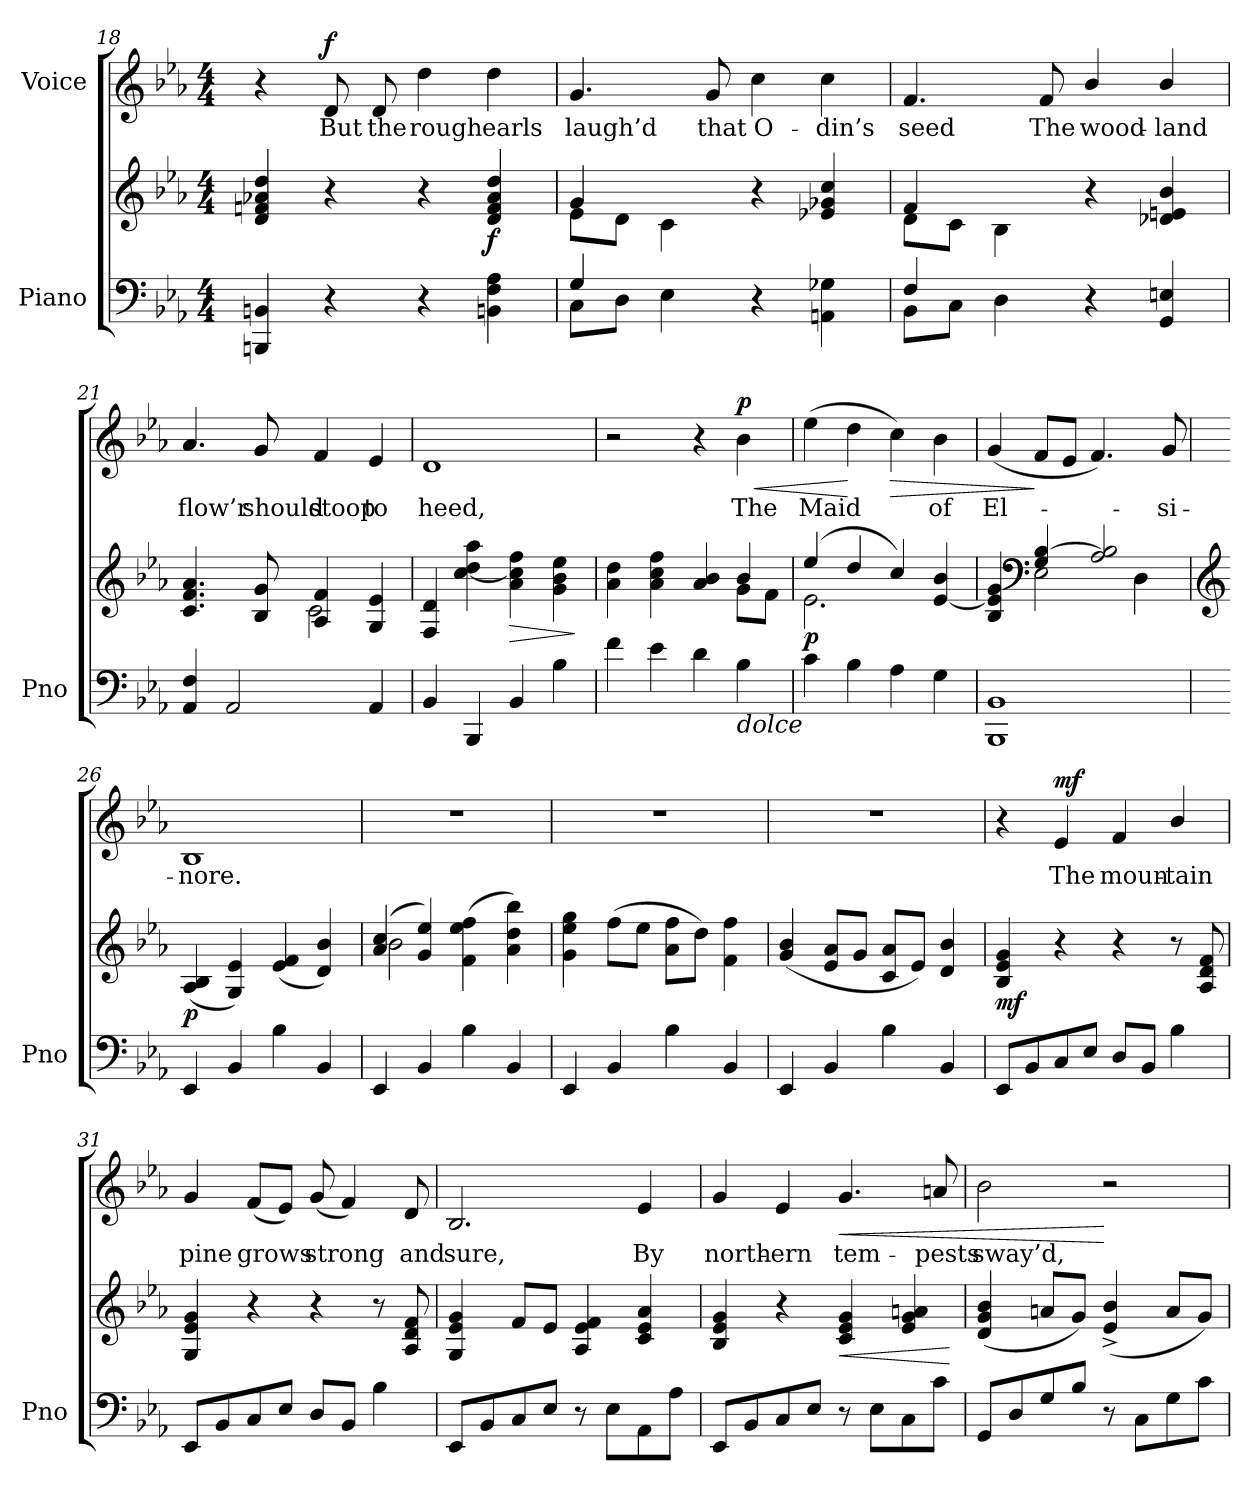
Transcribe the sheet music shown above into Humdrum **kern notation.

**kern	**kern	**dynam	**kern	**text	**dynam
*part2	*part2	*part2	*part1	*part1	*part1
*staff3	*staff2	*staff2/3	*staff1	*staff1	*staff1
*I"Piano	*	*	*I"Voice	*	*
*I'Pno	*	*	*	*	*
*clefF4	*clefG2	*	*clefG2	*	*
*k[b-e-a-]	*k[b-e-a-]	*	*k[b-e-a-]	*	*
*M4/4	*M4/4	*	*M4/4	*	*
=18	=18	=18	=18	=18	=18
4BBBn/ 4BBn/	4d/ 4fn/ 4a-X/ 4dd/	.	4r	.	.
!	!	!	!	!LO:LY:b	!LO:DY:a
4r	4r	.	8d/	But	f
!	!	!	!	!LO:LY:b	!
.	.	.	8d/	the	.
!	!	!	!	!LO:LY:b	!
4r	4r	.	4dd\	rough	.
!	!	!LO:DY:b	!	!LO:LY:b	!
4BBn\ 4F\ 4A-\	4d/ 4f/ 4a-/ 4dd/	f	4dd\	earls	.
!!LO:PB:g=z
=19	=19	=19	=19	=19	=19
*^	*^	*	*	*	*
!	!	!	!	!	!	!LO:LY:b	!
4G/	8C\L	4g/	8e-\L	.	4.g/	laugh’d	.
.	8D\J	.	8d\J	.	.	.	.
4ryy	4E-\	4ryy	4c\	.	.	.	.
!	!	!	!	!	!	!LO:LY:b	!
.	.	.	.	.	8g/	that	.
!	!	!	!	!	!	!LO:LY:b	!
4r	2ryy	4r	2ryy	.	4cc\	O-	.
!	!	!	!	!	!	!LO:LY:b	!
4AAn\ 4G-X\	.	4e-X/ 4g-X/ 4cc/	.	.	4cc\	-din’s	.
=20	=20	=20	=20	=20	=20	=20	=20
!	!	!	!	!	!	!LO:LY:b	!
4F/	8BB-\L	4f/	8d\L	.	4.f/	seed	.
.	8C\J	.	8c\J	.	.	.	.
4ryy	4D\	4ryy	4B-\	.	.	.	.
!	!	!	!	!	!	!LO:LY:b	!
.	.	.	.	.	8f/	The	.
!	!	!	!	!	!	!LO:LY:b	!
4r	2ryy	4r	2ryy	.	4b-/	wood-	.
!	!	!	!	!	!	!LO:LY:b	!
4GG/ 4En/	.	4d-X/ 4en/ 4b-/	.	.	4b-/	-land	.
*v	*v	*	*	*	*	*	*
=21	=21	=21	=21	=21	=21	=21
!	!	!	!	!	!LO:LY:b	!
4AA-/ 4F/	4.c/ 4.f/ 4.a-/	2ryy	.	4.a-/	flow’r	.
2AA-/	.	.	.	.	.	.
!	!	!	!	!	!LO:LY:b	!
.	8B-/ 8g/	.	.	8g/	should	.
!	!	!	!	!	!LO:LY:b	!
.	4A-/ 4f/	2c\	.	4f/	stoop	.
!	!	!	!	!	!LO:LY:b	!
4AA-/	4G/ 4e-/	.	.	4e-/	to	.
*	*v	*v	*	*	*	*
!!LO:LB:g=z
=22	=22	=22	=22	=22	=22
!	!	!	!	!LO:LY:b	!
4BB-/	4F/ 4d/	.	1d	heed,	.
4BBB-/	[4cc\ 4dd\ 4aa-\	.	.	.	.
!	!	!LO:HP:b	!	!	!
4BB-/	4a-\ 4cc\] 4ff\	>	.	.	.
4B-\	4g\ 4b-\ 4ee-\	.	.	.	.
.	.	]	.	.	.
=23	=23	=23	=23	=23	=23
*	*^	*	*	*	*
4f\	4a-\ 4dd\	2.ryy	.	2r	.	.
4e-\	4a-\ 4cc\ 4ff\	.	.	.	.	.
4d\	4a-/ 4b-/	.	.	4r	.	.
!LO:TX:b:i:t=dolce	!	!	!	!	!	!
!	!	!	!	!	!LO:LY:b	!LO:HP:b
!	!	!	!	!	!	!LO:DY:n=1:a
4B-\	4b-/	8g\L	.	4b-\	The	< p
.	.	8f\J	.	.	.	.
=24	=24	=24	=24	=24	=24	=24
!	!	!	!LO:DY:b	!	!LO:LY:b	!
4c\	(4ee-/	2.e-\	p	(4ee-\	Maid	.
4B-\	4dd/	.	.	4dd\	.	[
!	!	!	!	!	!	!LO:HP:b
4A-\	4cc/)	.	.	4cc\)	.	>
!	!	!	!	!	!LO:LY:b	!
4G\	[4e-/ 4b-/	4ryy	.	4b-\	of	.
!!LO:LB:g=z
=25	=25	=25	=25	=25	=25	=25
!	!	!	!	!	!LO:LY:b	!
1BBB- 1BB-	4B-/ 4e-/] 4g/	4ryy	.	(4g/	El-	.
*	*clefF4	*	*	*	*	*
.	4G/ [4B-/	2E-\	.	8f/L	.	]
.	.	.	.	8e-/J	.	.
.	2A-/ 2B-/]	.	.	4.f/)	.	.
.	.	4D\	.	.	.	.
!	!	!	!	!	!LO:LY:b	!
.	.	.	.	8g/	-si-	.
*	*v	*v	*	*	*	*
=26	=26	=26	=26	=26	=26
*	*clefG2	*	*	*	*
!	!	!LO:DY:b	!	!LO:LY:b	!
4EE-/	(>4A-/ 4B-/	p	1B-	-nore.	.
4BB-/	4G/ 4e-/)	.	.	.	.
4B-\	(>4e-/ 4f/	.	.	.	.
4BB-/	4d/ 4b-/)	.	.	.	.
=27	=27	=27	=27	=27	=27
*	*^	*	*	*	*
4EE-/	(4a-/ 4cc/	2b-\	.	1r	.	.
4BB-/	4g/ 4ee-/)	.	.	.	.	.
4B-\	(4f\ 4ee-\ 4ff\	2ryy	.	.	.	.
4BB-/	4a-\ 4dd\ 4bb-\)	.	.	.	.	.
*	*v	*v	*	*	*	*
!!LO:LB:g=z
=28	=28	=28	=28	=28	=28
4EE-/	4g\ 4ee-\ 4gg\	.	1r	.	.
4BB-/	(8ff\L	.	.	.	.
.	8ee-\J	.	.	.	.
4B-\	8a-\ 8ff\L	.	.	.	.
.	8dd\J)	.	.	.	.
4BB-/	4f\ 4ff\	.	.	.	.
=29	=29	=29	=29	=29	=29
4EE-/	(4g/ 4b-/	.	1r	.	.
4BB-/	8e-/ 8a-/L	.	.	.	.
.	8g/J	.	.	.	.
4B-\	8c/ 8a-/L	.	.	.	.
.	8e-/J)	.	.	.	.
4BB-/	4d/ 4b-/	.	.	.	.
=30	=30	=30	=30	=30	=30
!	!	!LO:DY:b	!	!	!
8EE-/L	4B-/ 4e-/ 4g/	mf	4r	.	.
8BB-/	.	.	.	.	.
!	!	!	!	!LO:LY:b	!LO:DY:a
8C/	4r	.	4e-/	The	mf
8E-/J	.	.	.	.	.
!	!	!	!	!LO:LY:b	!
8D/L	4r	.	4f/	moun-	.
8BB-/J	.	.	.	.	.
!	!	!	!	!LO:LY:b	!
4B-\	8r	.	4b-/	-tain	.
.	8A-/ 8d/ 8f/	.	.	.	.
!!LO:PB:g=z
=31	=31	=31	=31	=31	=31
!	!	!	!	!LO:LY:b	!
8EE-/L	4G/ 4e-/ 4g/	.	4g/	pine	.
8BB-/	.	.	.	.	.
!	!	!	!	!LO:LY:b	!
8C/	4r	.	(8f/L	grows	.
8E-/J	.	.	8e-/J)	.	.
!	!	!	!	!LO:LY:b	!
8D/L	4r	.	(8g/	strong	.
8BB-/J	.	.	4f/)	.	.
4B-\	8r	.	.	.	.
!	!	!	!	!LO:LY:b	!
.	8A-/ 8d/ 8f/	.	8d/	and	.
=32	=32	=32	=32	=32	=32
!	!	!	!	!LO:LY:b	!
8EE-/L	4G/ 4e-/ 4g/	.	2.B-/	sure,	.
8BB-/	.	.	.	.	.
8C/	8f/L	.	.	.	.
8E-/J	8e-/J	.	.	.	.
8r	4A-/ 4e-/ 4f/	.	.	.	.
8E-\L	.	.	.	.	.
!	!	!	!	!LO:LY:b	!
8AA-\	4c/ 4e-/ 4a-/	.	4e-/	By	.
8A-\J	.	.	.	.	.
!!LO:LB:g=z
=33	=33	=33	=33	=33	=33
!	!	!	!	!LO:LY:b	!
8EE-/L	4B-/ 4e-/ 4g/	.	4g/	north-	.
8BB-/	.	.	.	.	.
!	!	!	!	!LO:LY:b	!
8C/	4r	.	4e-/	-ern	.
8E-/J	.	.	.	.	.
!	!	!LO:HP:b	!	!LO:LY:b	!LO:HP:b
8r	4c/ 4e-/ 4g/	<	4.g/	tem-	<
8E-\L	.	.	.	.	.
8C\	4e-/ 4g/ 4an/	.	.	.	.
!	!	!	!	!LO:LY:b	!
8c\J	.	.	8an/	-pests	.
.	.	[	.	.	.
=34	=34	=34	=34	=34	=34
!	!	!	!	!LO:LY:b	!
8GG/L	(>4d/ 4g/ 4b-/	.	2b-\	sway’d,	.
8D/	.	.	.	.	.
8G/	8an/L	.	.	.	.
8B-/J	8g/J)	.	.	.	.
8r	(>4e-/^> 4b-/^>	.	2r	.	[
8C\L	.	.	.	.	.
8G\	8a/L	.	.	.	.
8c\J	8g/J)	.	.	.	.
=	=	=	=	=	=
*-	*-	*-	*-	*-	*-
